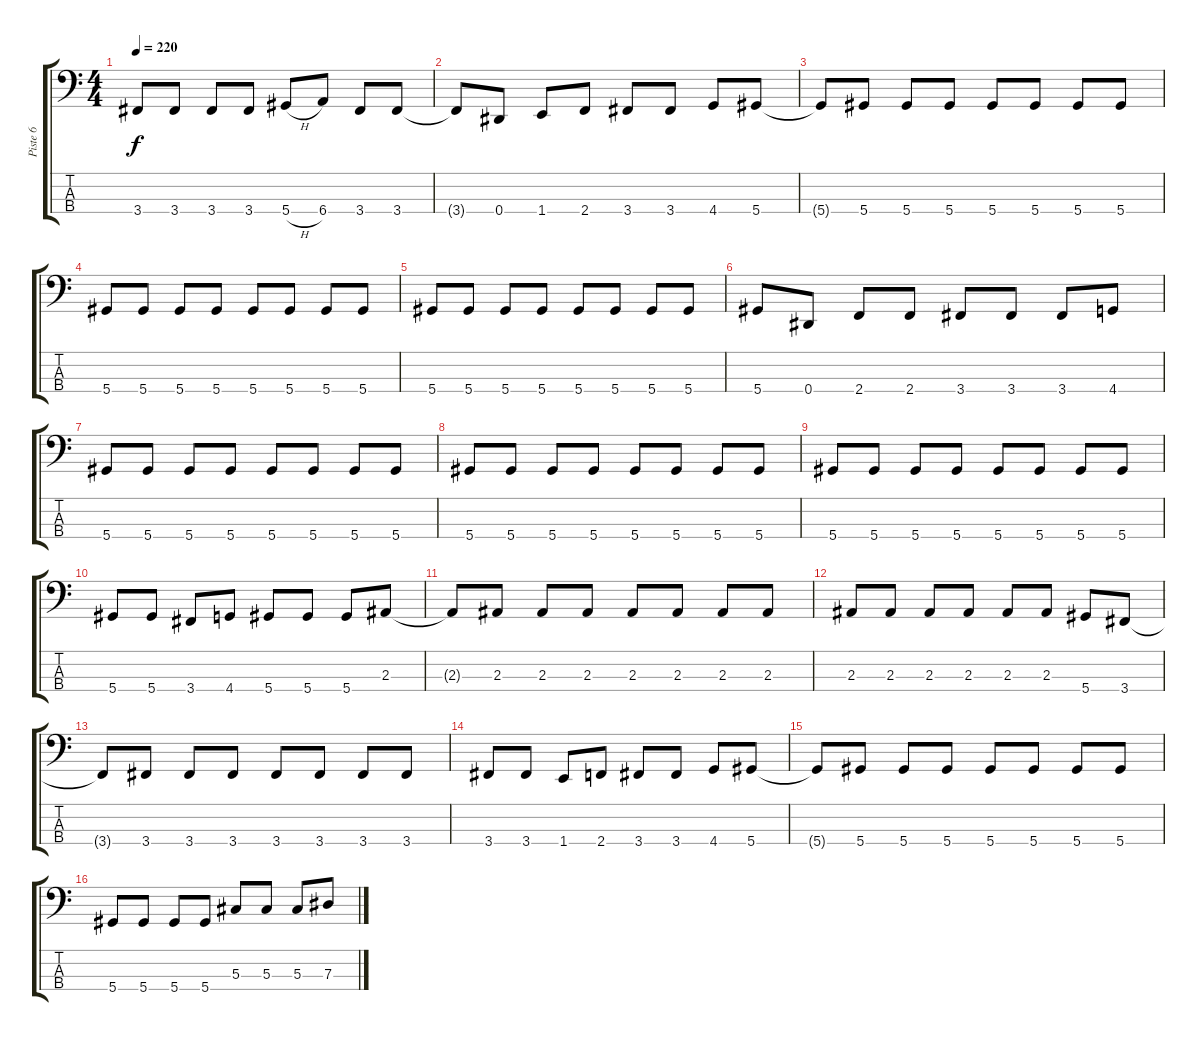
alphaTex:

\track ("Piste 6" "Piste 6") {instrument electricbasspick}
\staff {score tabs}
\tuning (Gb2 Db2 Ab1 Eb1) {hide}
\ts (4 4)
\tempo 220
\clef f4
\ks c
3.4{t}.8{dy f} 3.4.8 3.4.8 3.4.8 5.4{h}.8 6.4.8 3.4.8 3.4.8 |
3.4{t}.8 0.4.8 1.4.8 2.4.8 3.4.8 3.4.8 4.4.8 5.4.8 |
5.4{t}.8 5.4.8 5.4.8 5.4.8 5.4.8 5.4.8 5.4.8 5.4.8 |
5.4.8 5.4.8 5.4.8 5.4.8 5.4.8 5.4.8 5.4.8 5.4.8 |
5.4.8 5.4.8 5.4.8 5.4.8 5.4.8 5.4.8 5.4.8 5.4.8 |
5.4.8 0.4.8 2.4.8 2.4.8 3.4.8 3.4.8 3.4.8 4.4.8 |
5.4.8 5.4.8 5.4.8 5.4.8 5.4.8 5.4.8 5.4.8 5.4.8 |
5.4.8 5.4.8 5.4.8 5.4.8 5.4.8 5.4.8 5.4.8 5.4.8 |
5.4.8 5.4.8 5.4.8 5.4.8 5.4.8 5.4.8 5.4.8 5.4.8 |
5.4.8 5.4.8 3.4.8 4.4.8 5.4.8 5.4.8 5.4.8 2.3.8 |
2.3{t}.8 2.3.8 2.3.8 2.3.8 2.3.8 2.3.8 2.3.8 2.3.8 |
2.3.8 2.3.8 2.3.8 2.3.8 2.3.8 2.3.8 5.4.8 3.4.8 |
3.4{t}.8 3.4.8 3.4.8 3.4.8 3.4.8 3.4.8 3.4.8 3.4.8 |
3.4.8 3.4.8 1.4.8 2.4.8 3.4.8 3.4.8 4.4.8 5.4.8 |
5.4{t}.8 5.4.8 5.4.8 5.4.8 5.4.8 5.4.8 5.4.8 5.4.8 |
5.4.8 5.4.8 5.4.8 5.4.8 5.3.8 5.3.8 5.3.8 7.3.8
